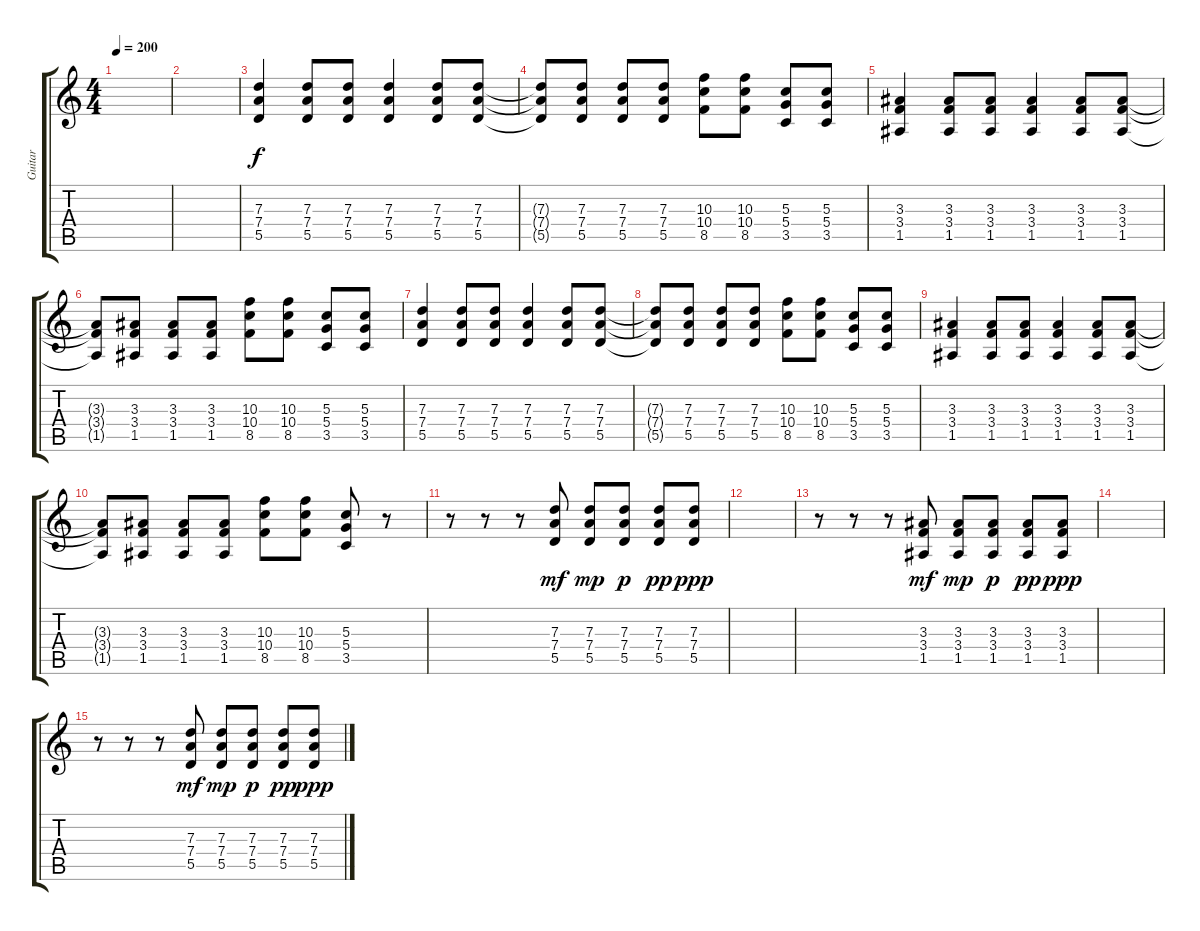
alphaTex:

\track ("Guitar" "Guitar") {instrument distortionguitar}
\staff {score tabs}
\tuning (E4 B3 G3 D3 A2 E2) {hide}
\ts (4 4)
\tempo 200
\clef g2
\ks c
|
|
(7.3 7.4 5.5).4 (7.3 7.4 5.5).8 (7.3 7.4 5.5).8 (7.3 7.4 5.5).4 (7.3 7.4 5.5).8 (7.3 7.4 5.5).8 |
(7.3{t} 7.4{t} 5.5{t}).8 (7.3 7.4 5.5).8 (7.3 7.4 5.5).8 (7.3 7.4 5.5).8 (10.3 10.4 8.5).8 (10.3 10.4 8.5).8 (5.3 5.4 3.5).8 (5.3 5.4 3.5).8 |
(3.3 3.4 1.5).4 (3.3 3.4 1.5).8 (3.3 3.4 1.5).8 (3.3 3.4 1.5).4 (3.3 3.4 1.5).8 (3.3 3.4 1.5).8 |
(3.3{t} 3.4{t} 1.5{t}).8 (3.3 3.4 1.5).8 (3.3 3.4 1.5).8 (3.3 3.4 1.5).8 (10.3 10.4 8.5).8 (10.3 10.4 8.5).8 (5.3 5.4 3.5).8 (5.3 5.4 3.5).8 |
(7.3 7.4 5.5).4 (7.3 7.4 5.5).8 (7.3 7.4 5.5).8 (7.3 7.4 5.5).4 (7.3 7.4 5.5).8 (7.3 7.4 5.5).8 |
(7.3{t} 7.4{t} 5.5{t}).8 (7.3 7.4 5.5).8 (7.3 7.4 5.5).8 (7.3 7.4 5.5).8 (10.3 10.4 8.5).8 (10.3 10.4 8.5).8 (5.3 5.4 3.5).8 (5.3 5.4 3.5).8 |
(3.3 3.4 1.5).4 (3.3 3.4 1.5).8 (3.3 3.4 1.5).8 (3.3 3.4 1.5).4 (3.3 3.4 1.5).8 (3.3 3.4 1.5).8 |
(3.3{t} 3.4{t} 1.5{t}).8 (3.3 3.4 1.5).8 (3.3 3.4 1.5).8 (3.3 3.4 1.5).8 (10.3 10.4 8.5).8 (10.3 10.4 8.5).8 (5.3 5.4 3.5).8 r.8 |
r.8 r.8 r.8 (7.3 7.4 5.5).8{dy mf} (7.3 7.4 5.5).8{dy mp} (7.3 7.4 5.5).8{dy p} (7.3 7.4 5.5).8{dy pp} (7.3 7.4 5.5).8{dy ppp} |
|
r.8 r.8 r.8 (3.3 3.4 1.5).8{dy mf} (3.3 3.4 1.5).8{dy mp} (3.3 3.4 1.5).8{dy p} (3.3 3.4 1.5).8{dy pp} (3.3 3.4 1.5).8{dy ppp} |
|
r.8 r.8 r.8 (7.3 7.4 5.5).8{dy mf} (7.3 7.4 5.5).8{dy mp} (7.3 7.4 5.5).8{dy p} (7.3 7.4 5.5).8{dy pp} (7.3 7.4 5.5).8{dy ppp}
